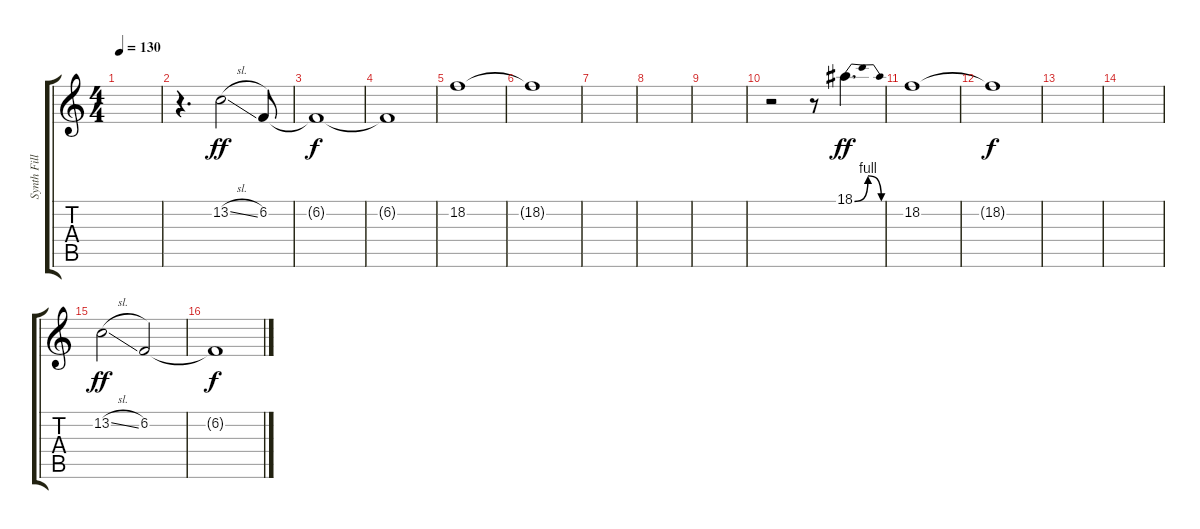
\track ("Synth Fills" "Synth Fill") {instrument lead2sawtooth}
\staff {score tabs}
\tuning (E4 B3 G3 D3 A2 E2) {hide}
\ts (4 4)
\tempo 130
\clef g2
\ks c
|
r.4{d} 13.2{sl}.2{dy ff} 6.2.8 |
6.2{t}.1{dy f} |
6.2{t}.1 |
18.2.1 |
18.2{t}.1{volume 4} |
|
|
|
r.2 r.8 18.1{be (bendrelease 0 0 6 4 38 4 60 0)}.4{d dy ff} |
18.2.1 |
18.2{t}.1{dy f} |
|
|
13.2{sl}.2{dy ff} 6.2.2 |
6.2{t}.1{dy f}
